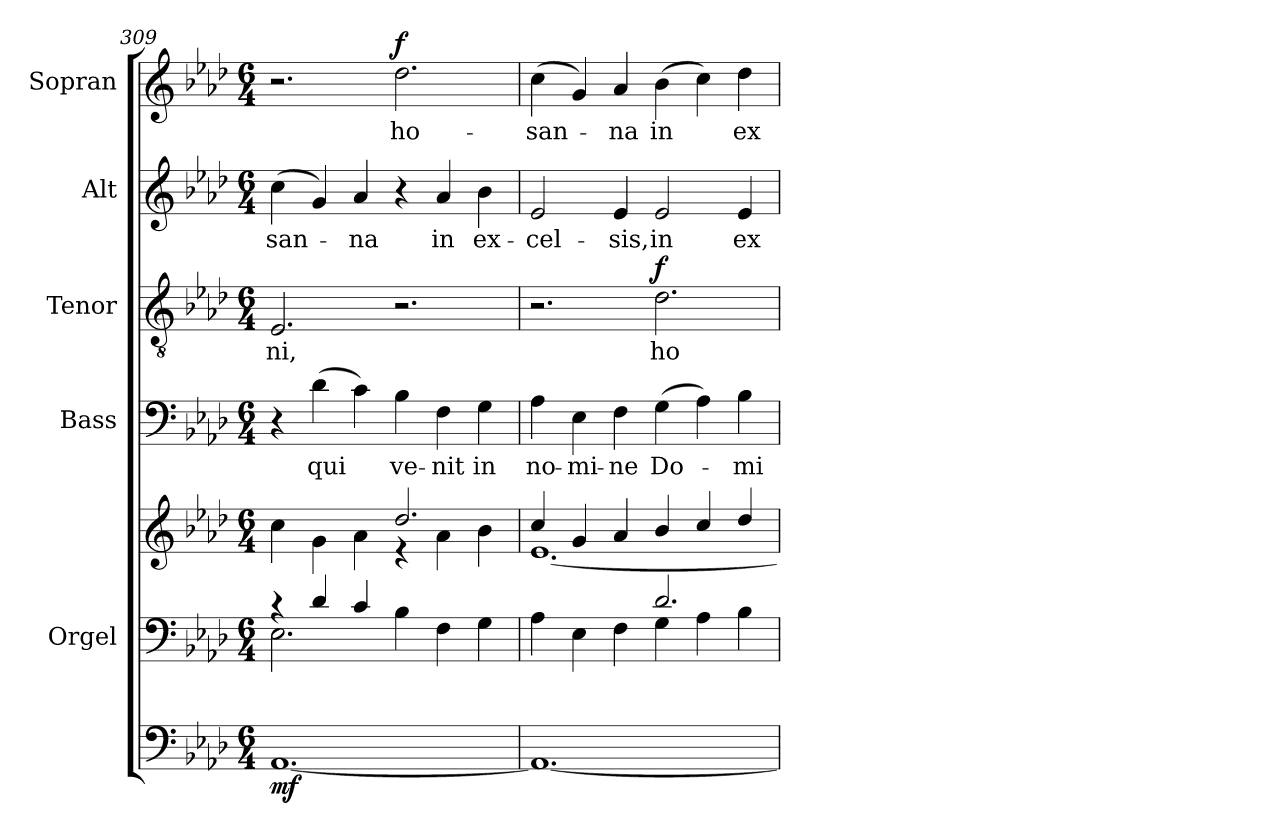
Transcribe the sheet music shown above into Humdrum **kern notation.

**kern	**dynam	**kern	**kern	**kern	**text	**kern	**text	**dynam	**kern	**text	**kern	**text	**dynam
*part6	*part6	*part5	*part5	*part4	*part4	*part3	*part3	*part3	*part2	*part2	*part1	*part1	*part1
*staff7	*staff7	*staff6	*staff5	*staff4	*staff4	*staff3	*staff3	*staff3	*staff2	*staff2	*staff1	*staff1	*staff1
*	*	*I"Orgel	*	*I"Bass	*	*I"Tenor	*	*	*I"Alt	*	*I"Sopran	*	*
*	*	*I'Org.	*	*I'B	*	*I'T	*	*	*I'A	*	*I'S	*	*
!!LO:PB:g=z
*clefF4	*	*clefF4	*clefG2	*clefF4	*	*clefGv2	*	*	*clefG2	*	*clefG2	*	*
*ITrd7c12	*	*	*	*	*	*	*	*	*	*	*	*	*
*k[b-e-a-d-]	*	*k[b-e-a-d-]	*k[b-e-a-d-]	*k[b-e-a-d-]	*	*k[b-e-a-d-]	*	*	*k[b-e-a-d-]	*	*k[b-e-a-d-]	*	*
*A-:	*	*A-:	*A-:	*A-:	*	*A-:	*	*	*A-:	*	*A-:	*	*
*M6/4	*	*M6/4	*M6/4	*M6/4	*	*M6/4	*	*	*M6/4	*	*M6/4	*	*
=309	=309	=309	=309	=309	=309	=309	=309	=309	=309	=309	=309	=309	=309
*	*	*^	*^	*	*	*	*	*	*	*	*	*	*
!	!LO:DY:b	!	!	!	!	!	!	!	!LO:LY:b	!	!	!LO:LY:b	!	!	!
[1.AAA-	mf	4rc	2.E-\	2.ryy	4cc\	4r	.	2.E-/	-ni,	.	(>4cc\	-san-	2.r	.	.
!	!	!	!	!	!	!	!LO:LY:b	!	!	!	!	!	!	!	!
.	.	4d-/	.	.	4g\	(>4d-\	qui	.	.	.	4g/)	.	.	.	.
!	!	!	!	!	!	!	!	!	!	!	!	!LO:LY:b	!	!	!
.	.	4c/	.	.	4a-\	4c\)	.	.	.	.	4a-/	-na	.	.	.
!	!	!	!	!	!	!	!LO:LY:b	!	!	!	!	!	!	!LO:LY:b	!LO:DY:a
.	.	2.ryy	4B-\	2.dd-/	4re	4B-\	ve-	2.r	.	.	4r	.	2.dd-\	ho-	f
!	!	!	!	!	!	!	!LO:LY:b	!	!	!	!	!LO:LY:b	!	!	!
.	.	.	4F\	.	4a-\	4F\	-nit	.	.	.	4a-/	in	.	.	.
!	!	!	!	!	!	!	!LO:LY:b	!	!	!	!	!LO:LY:b	!	!	!
.	.	.	4G\	.	4b-\	4G\	in	.	.	.	4b-\	ex-	.	.	.
=310	=310	=310	=310	=310	=310	=310	=310	=310	=310	=310	=310	=310	=310	=310	=310
!	!	!	!	!	!	!	!LO:LY:b	!	!	!	!	!LO:LY:b	!	!LO:LY:b	!
1.AAA-_	.	2.ryy	4A-\	4cc/	[<1.e-	4A-\	no-	2.r	.	.	2e-/	-cel-	(>4cc\	-san-	.
!	!	!	!	!	!	!	!LO:LY:b	!	!	!	!	!	!	!	!
.	.	.	4E-\	4g/	.	4E-\	-mi-	.	.	.	.	.	4g/)	.	.
!	!	!	!	!	!	!	!LO:LY:b	!	!	!	!	!LO:LY:b	!	!LO:LY:b	!
.	.	.	4F\	4a-/	.	4F\	-ne	.	.	.	4e-/	-sis,	4a-/	-na	.
!	!	!	!	!	!	!	!LO:LY:b	!	!LO:LY:b	!LO:DY:a	!	!LO:LY:b	!	!LO:LY:b	!
.	.	2.d-/	4G\	4b-/	.	(>4G\	Do-	2.d-\	ho-	f	2e-/	in	(>4b-\	in	.
.	.	.	4A-\	4cc/	.	4A-\)	.	.	.	.	.	.	4cc\)	.	.
!	!	!	!	!	!	!	!LO:LY:b	!	!	!	!	!LO:LY:b	!	!LO:LY:b	!
.	.	.	4B-\	4dd-/	.	4B-\	-mi-	.	.	.	4e-/	ex-	4dd-\	ex-	.
*	*	*v	*v	*	*	*	*	*	*	*	*	*	*	*	*
*	*	*	*v	*v	*	*	*	*	*	*	*	*	*	*
=	=	=	=	=	=	=	=	=	=	=	=	=	=
*-	*-	*-	*-	*-	*-	*-	*-	*-	*-	*-	*-	*-	*-
